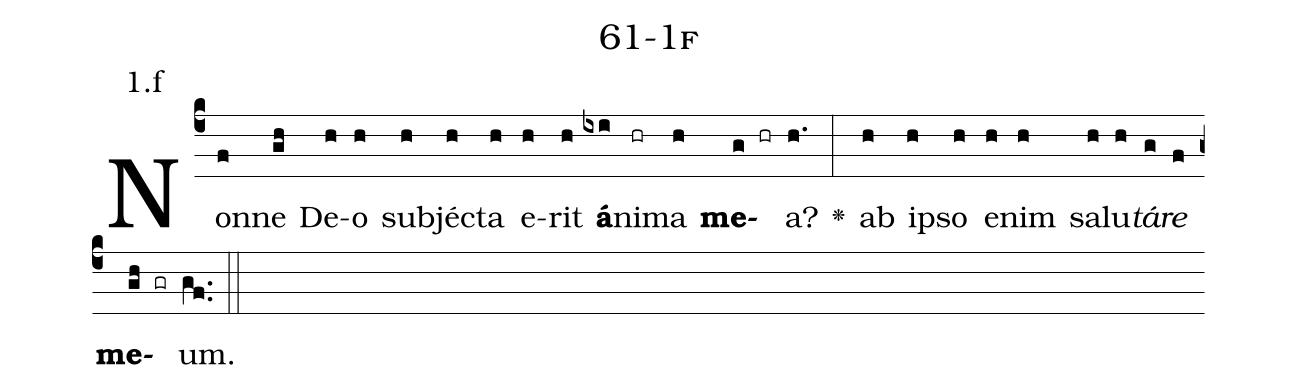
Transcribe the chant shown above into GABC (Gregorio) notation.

name: 61-1f;
annotation: 1.f;
%%
(c4)Non(f)ne(gh) De(h)o(h) sub(h)jéc(h)ta(h) e(h)rit(h) <b>á</b>(ixi)ni(hr)ma(h) <b>me</b>(g hr)a?(h.) <v>\greheightstar</v>(:) ab(h) ip(h)so(h) e(h)nim(h) sa(h)lu(h)<i>tá</i>(g)<i>re</i>(f) <b>me</b>(gh gr)um.(gf..) (::)


%E(h) u(h) o(g) u(f) a(gh) e.(gf..) (::)
